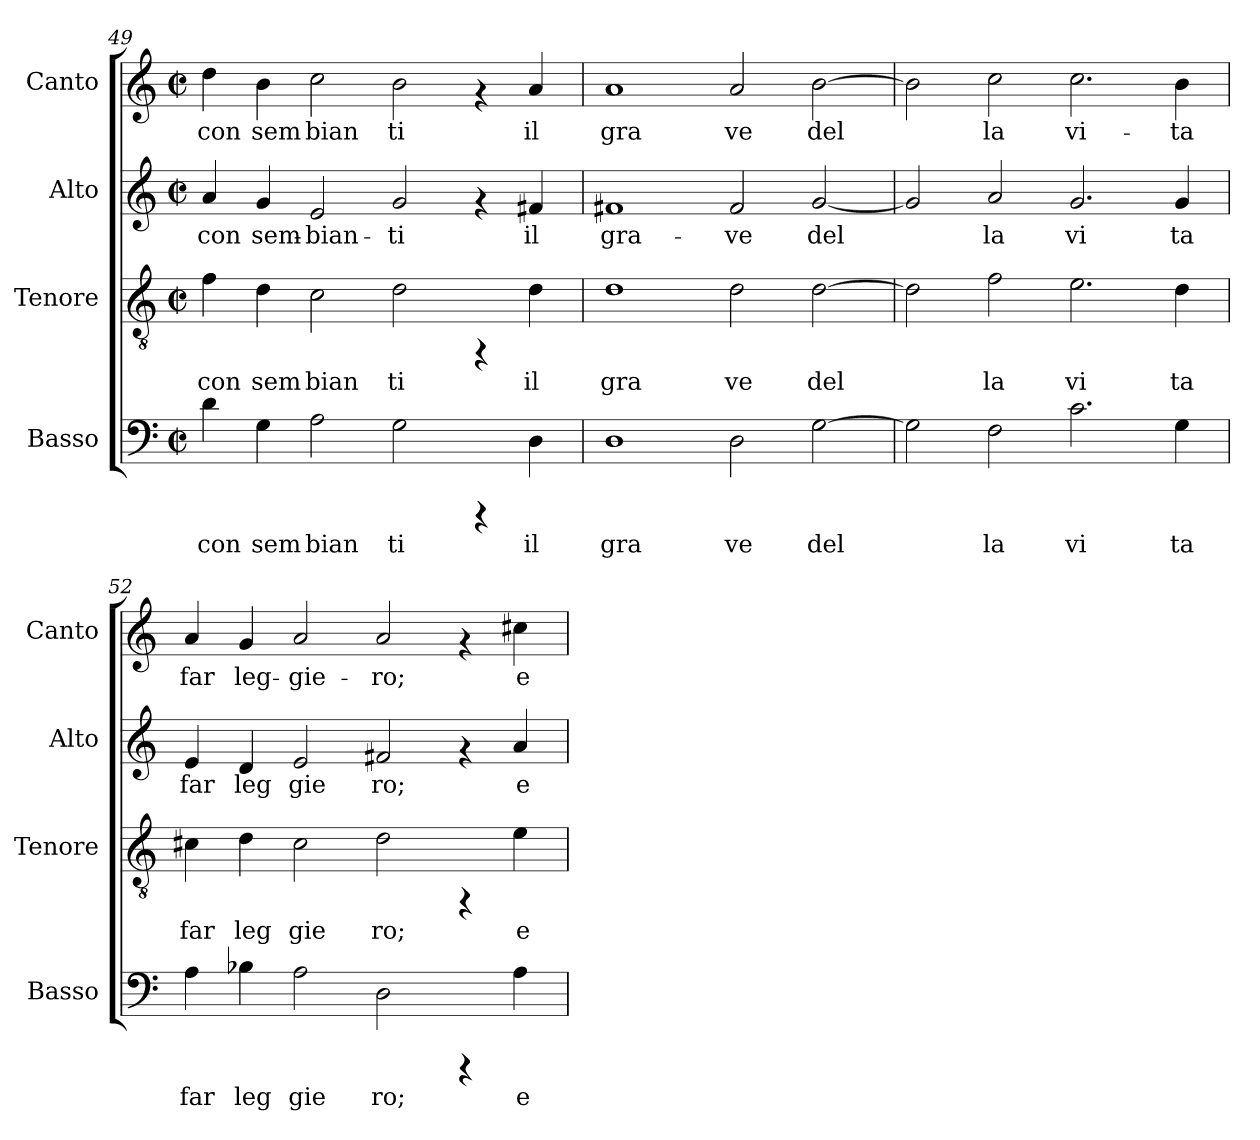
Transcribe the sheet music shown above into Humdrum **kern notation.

**kern	**text	**kern	**text	**kern	**text	**kern	**text
*part4	*part4	*part3	*part3	*part2	*part2	*part1	*part1
*staff4	*staff4	*staff3	*staff3	*staff2	*staff2	*staff1	*staff1
*I"Basso	*	*I"Tenore	*	*I"Alto	*	*I"Canto	*
*I'Basso	*	*I'Tenore	*	*I'Alto	*	*I'Canto	*
*clefF4	*	*clefGv2	*	*clefG2	*	*clefG2	*
*	*	*	*	*	*	*ITrd-3c-5	*
*k[]	*	*k[]	*	*k[]	*	*k[b-]	*
*C:	*	*C:	*	*C:	*	*F:	*
*M2/2	*	*M2/2	*	*M2/2	*	*M2/2	*
*met(c|)	*	*met(c|)	*	*met(c|)	*	*met(c|)	*
=49	=49	=49	=49	=49	=49	=49	=49
!	!LO:LY:b:cj	!	!LO:LY:b	!	!LO:LY:b:cj	!	!LO:LY:b:cj
4d\	con	4f\	con	4a/	con	4gg\	con
!	!LO:LY:b:cj	!	!LO:LY:b	!	!LO:LY:b:cj	!	!LO:LY:b:cj
4G\	sem	4d\	sem	4g/	sem-	4ee\	sem
!	!LO:LY:b:cj	!	!LO:LY:b	!	!LO:LY:b:cj	!	!LO:LY:b:cj
2A\	bian	2c\	bian	2e/	-bian-	2ff\	bian
!	!LO:LY:b:cj	!	!LO:LY:b	!	!LO:LY:b:cj	!	!LO:LY:b:cj
2G\	ti	2d\	ti	2g/	-ti	2ee\	ti
4rCCC	.	4rFF	.	4rf	.	4rf	.
!	!LO:LY:b:cj	!	!LO:LY:b	!	!LO:LY:b:cj	!	!LO:LY:b:cj
4D\	il	4d\	il	4f#X/	il	4dd/	il
=50	=50	=50	=50	=50	=50	=50	=50
!	!LO:LY:b:cj	!	!LO:LY:b	!	!LO:LY:b:cj	!	!LO:LY:b:cj
1D	gra	1d	gra	1f#X	gra-	1dd	gra
!	!LO:LY:b:cj	!	!LO:LY:b	!	!LO:LY:b:cj	!	!LO:LY:b:cj
2D\	ve	2d\	ve	2f#/	-ve	2dd/	ve
!	!LO:LY:b:cj	!	!LO:LY:b	!	!LO:LY:b:cj	!	!LO:LY:b:cj
[<2G\	del	[<2d\	del	[<2g/	del-	[<2ee\	del
!!LO:LB:g=z
=51	=51	=51	=51	=51	=51	=51	=51
!	!LO:LY:b:cj	!	!LO:LY:b	!	!LO:LY:b:cj	!	!LO:LY:b:cj
2G\]	.	2d\]	.	2g/]	--	2ee\]	.
!	!LO:LY:b:cj	!	!LO:LY:b	!	!LO:LY:b:cj	!	!LO:LY:b:cj
2F\	la	2f\	la	2a/	-la	2ff\	la
!	!LO:LY:b:cj	!	!LO:LY:b	!	!LO:LY:b:cj	!	!LO:LY:b:cj
2.c\	vi	2.e\	vi	2.g/	vi	2.ff\	vi-
!	!LO:LY:b:cj	!	!LO:LY:b	!	!LO:LY:b:cj	!	!LO:LY:b:cj
4G\	ta	4d\	ta	4g/	ta	4ee\	-ta
=52	=52	=52	=52	=52	=52	=52	=52
!	!LO:LY:b:cj	!	!LO:LY:b	!	!LO:LY:b:cj	!	!LO:LY:b:cj
4A\	far	4c#X\	far	4e/	far	4dd/	far
!	!LO:LY:b:cj	!	!LO:LY:b	!	!LO:LY:b:cj	!	!LO:LY:b:cj
4B-X\	leg	4d\	leg	4d/	leg	4cc/	leg-
!	!LO:LY:b:cj	!	!LO:LY:b	!	!LO:LY:b:cj	!	!LO:LY:b:cj
2A\	gie	2c#\	gie	2e/	gie	2dd/	-gie-
!	!LO:LY:b:cj	!	!LO:LY:b	!	!LO:LY:b:cj	!	!LO:LY:b:cj
2D\	ro;	2d\	ro;	2f#X/	ro;	2dd/	-ro;
4rCCC	.	4rFF	.	4rf	.	4rf	.
!	!LO:LY:b:cj	!	!LO:LY:b	!	!LO:LY:b:cj	!	!LO:LY:b:cj
4A\	e	4e\	e	4a/	e	4ff#X\	e
=	=	=	=	=	=	=	=
*-	*-	*-	*-	*-	*-	*-	*-
